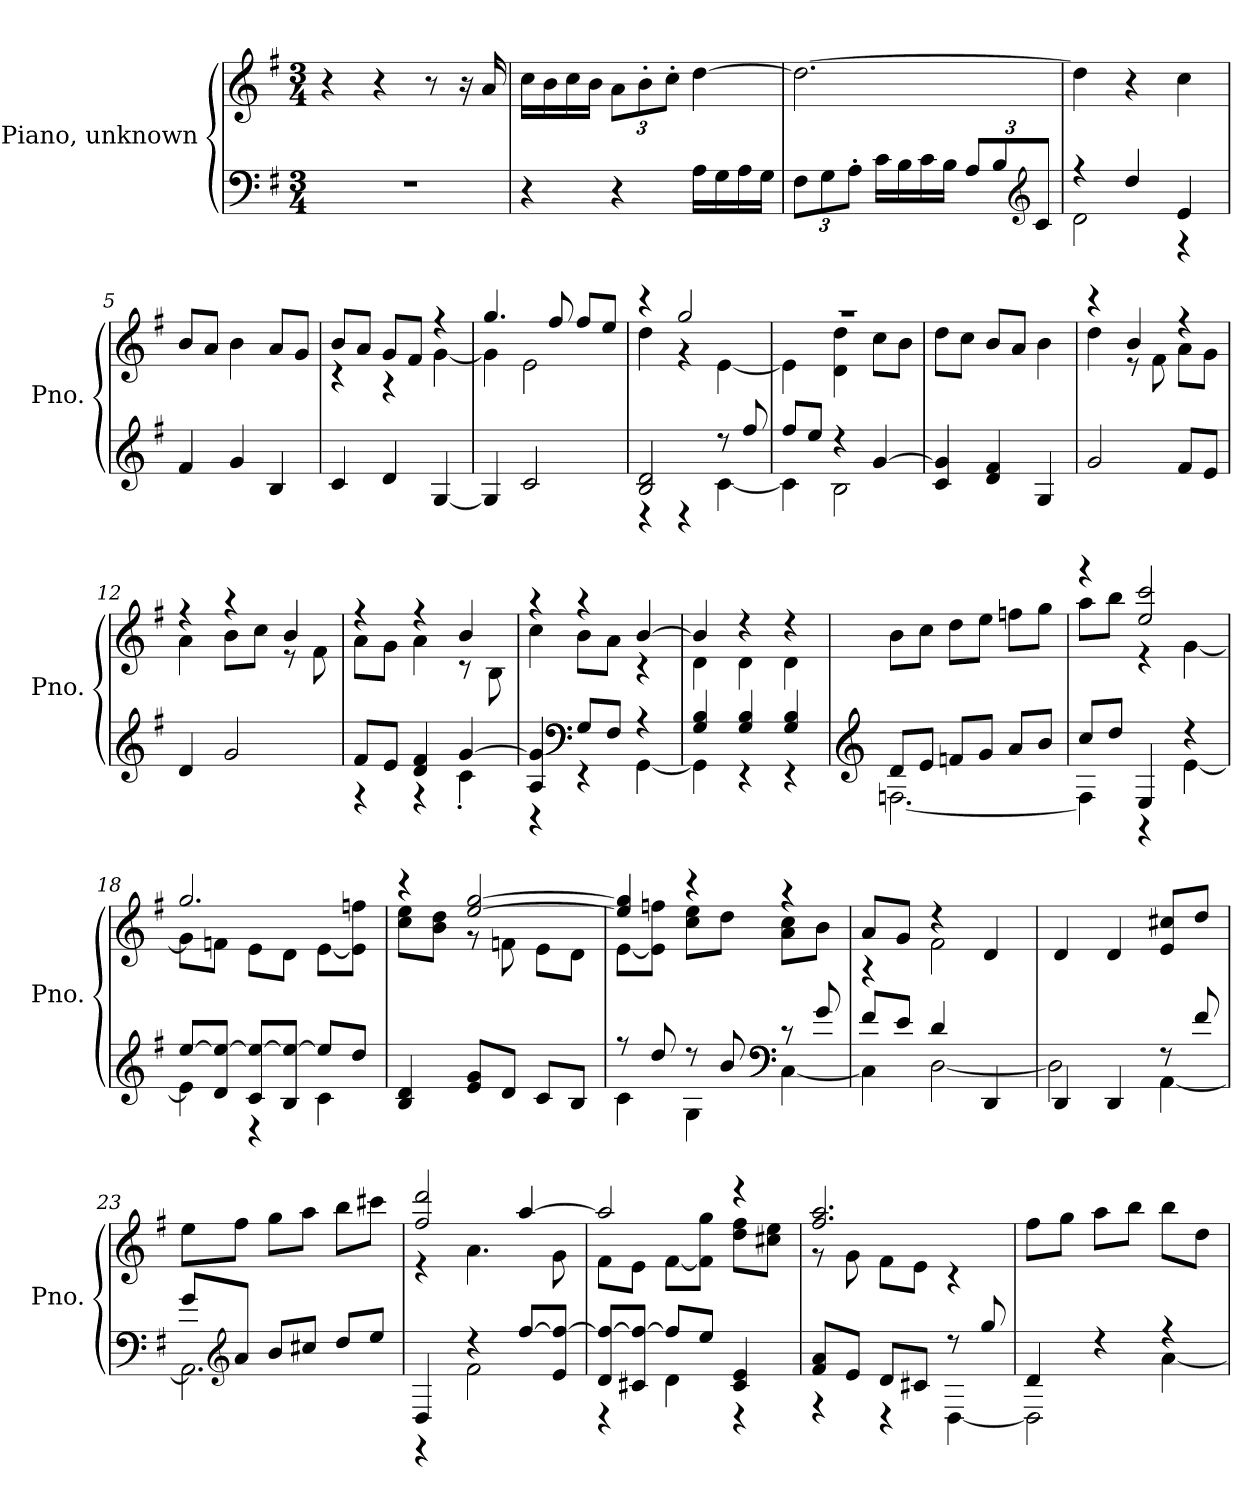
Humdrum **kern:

**kern	**kern
*part1	*part1
*staff2	*staff1
*I"Piano, unknown	*
*I'Pno.	*
*clefF4	*clefG2
*k[f#]	*k[f#]
*M3/4	*M3/4
*MM196	*MM196
=1	=1
2.r	4r
.	4r
.	8r
.	16r
.	16a/
=2	=2
4r	16cc\LL
.	16b\
.	16cc\
.	16b\JJ
*	*Xbrackettup
4r	12a\L
.	12b'\
.	12cc'\J
16A\LL	[4dd\
16G\	.
16A\	.
16G\JJ	.
=3	=3
*Xbrackettup	*
12F#\L	2.dd\_
12G\	.
12A'\J	.
16c\LL	.
16B\	.
16c\	.
16B\JJ	.
12A/L	.
12B/	.
*clefG2	*
12c/J	.
=4	=4
*^	*
4r	2d\	4dd\]
4dd/	.	4r
4e/	4r	4cc\
*v	*v	*
=5	=5
4f#/	8b/L
.	8a/J
4g/	4b\
4B/	8a/L
.	8g/J
!!LO:LB:g=z
=6	=6
*	*^
4c/	8b/L	4r
.	8a/J	.
4d/	8g/L	4r
.	8f#/J	.
[4G/	4r	[4g\
=7	=7	=7
4G/]	4.gg/	4g\]
2c/	.	2e\
.	8ff#/	.
.	8ff#/L	.
.	8ee/J	.
=8	=8	=8
*^	*	*
2B/ 2d/	4r	4r	4dd\
.	4r	2gg/	4r
8r	[4c\	.	[4e\
8ff#/	.	.	.
=9	=9	=9	=9
8ff#/L	4c\]	2.r	4e\]
8ee/J	.	.	.
4r	2B\	.	4d\ 4dd\
[4g/	.	.	8cc\L
.	.	.	8b\J
*v	*v	*	*
*	*v	*v
=10	=10
4c/ 4g/]	8dd\L
.	8cc\J
4d/ 4f#/	8b/L
.	8a/J
4G/	4b\
=11	=11
*	*^
2g/	4r	4dd\
.	4b/	8r
.	.	8f#\
8f#/L	4r	8a\L
8e/J	.	8g\J
=12	=12	=12
4d/	4r	4a\
2g/	4r	8b\L
.	.	8cc\J
.	4b/	8r
.	.	8f#\
!!LO:LB:g=z	!!
=13	=13	=13
*^	*	*
8f#/L	4r	4r	8a\L
8e/J	.	.	8g\J
4d/ 4f#/	4r	4r	4a\
[4g/	4c'\	4b/	8r
.	.	.	8B\
=14	=14	=14	=14
4A/ 4g/]	4r	4r	4cc\
*clefF4	*	*	*
8G/L	4r	4r	8b\L
8F#/J	.	.	8a\J
4r	[4GG\	[4b/	4r
=15	=15	=15	=15
4G/ 4B/	4GG\]	4b/]	4d\
4G/ 4B/	4r	4r	4d\
4G/ 4B/	4r	4r	4d\
*	*	*v	*v
=16	=16	=16
*clefG2	*	*
8d/L	[2.Fn\	8b\L
8e/J	.	8cc\J
8fn/L	.	8dd\L
8g/J	.	8ee\J
8a/L	.	8ffn\L
8b/J	.	8gg\J
=17	=17	=17
*	*	*^
8cc/L	4F\]	4r	8aa\L
8dd/J	.	.	8bb\J
4E/	4r	2ee/ 2ccc/	4r
4r	[4e\	.	[4g\
=18	=18	=18	=18
[8ee/L	4e\]	2.gg/	8g\L]
8d/ 8ee/_J	.	.	8fn\J
8c/ 8ee/_L	4r	.	8e\L
8B/ 8ee/_J	.	.	8d\J
8ee/L]	4c\	.	[8e\L
8dd/J	.	.	8e\] 8ffn\J
*v	*v	*	*
!!LO:LB:g=z	!!
=19	=19	=19
4B/ 4d/	4r	8cc\ 8ee\L
.	.	8b\ 8dd\J
8e/ 8g/L	[2ee/ [2gg/	8r
8d/J	.	8fn\
8c/L	.	8e\L
8B/J	.	8d\J
=20	=20	=20
*^	*	*
8r	4c\	4ee/] 4gg/]	[8e\L
8dd/	.	.	8e\] 8ffn\J
8r	4G\	4r	8cc\ 8ee\L
8b/	.	.	8dd\J
*clefF4	*	*	*
8r	[4C\	4r	8a\ 8cc\L
8g/	.	.	8b\J
=21	=21	=21	=21
8f#/L	4C\]	8a/L	4r
8e/J	.	8g/J	.
4d/	[2D\	4r	2f#\
4DD/	.	4d/	.
*	*	*v	*v
=22	=22	=22
4DD/	2D\]	4d/
4DD/	.	4d/
8r	[4AA\	8e/ 8cc#X/L
8f#/	.	8dd/J
=23	=23	=23
8g/L	2.AA\]	8ee\L
*clefG2	*	*
8a/J	.	8ff#\J
8b/L	.	8gg\L
8cc#X/J	.	8aa\J
8dd/L	.	8bb\L
8ee/J	.	8ccc#X\J
!!LO:LB:g=z
=24	=24	=24
*	*	*^
4D/	4r	2ff#/ 2ddd/	4r
4r	2f#\	.	4.a\
[8ff#/L	.	[4aa/	.
8e/ 8ff#/_J	.	.	8g\
=25	=25	=25	=25
8d/ 8ff#/_L	4r	2aa/]	8f#\L
8c#X/ 8ff#/_J	.	.	8e\J
8ff#/L]	4d\	.	[8f#\L
8ee/J	.	.	8f#\] 8gg\J
4c#/ 4e/	4r	4r	8dd\ 8ff#\L
.	.	.	8cc#X\ 8ee\J
=26	=26	=26	=26
8f#/ 8a/L	4r	2.ff#/ 2.aa/	8r
8e/J	.	.	8g\
8d/L	4r	.	8f#\L
8c#X/J	.	.	8e\J
8r	[4D\	.	4r
8gg/	.	.	.
*	*	*v	*v
=27	=27	=27
4d/	2D\]	8ff#\L
.	.	8gg\J
4r	.	8aa\L
.	.	8bb\J
4r	[4a\	8bb\L
.	.	8dd\J
*v	*v	*
=	=
*-	*-
